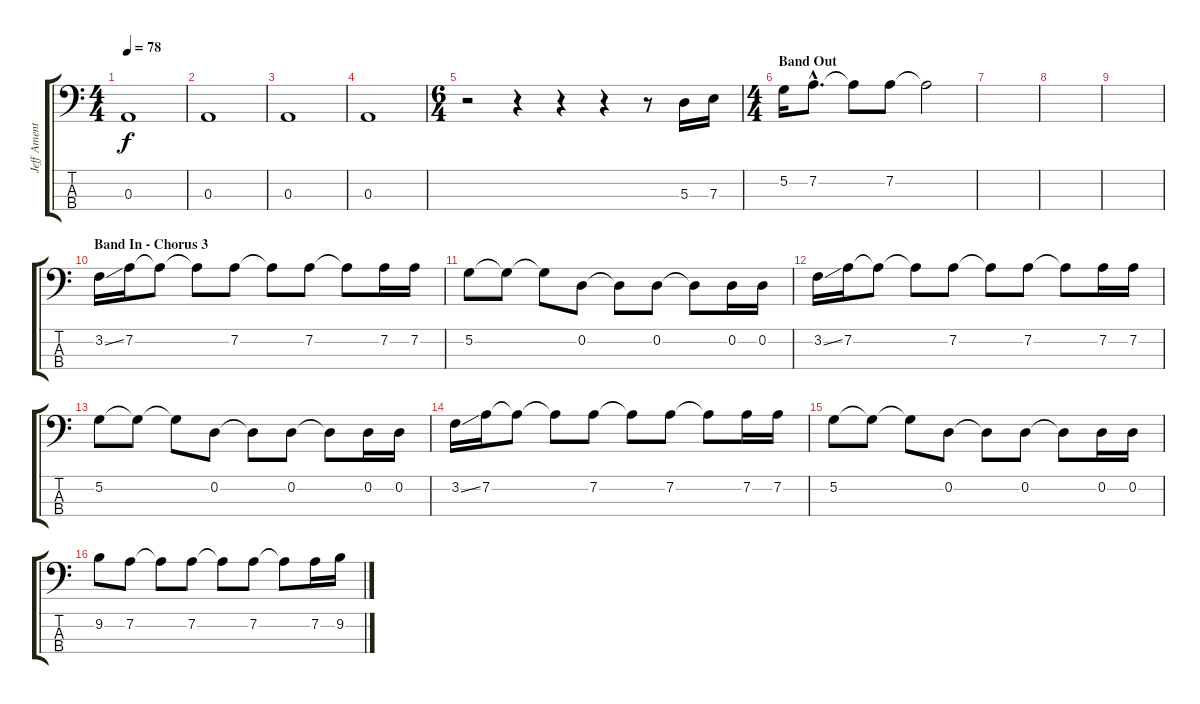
\track ("Jeff Ament" "Jeff Ament") {instrument electricbassfinger}
\staff {score tabs}
\tuning (G2 D2 A1 E1) {hide}
\ts (4 4)
\tempo 78
\clef f4
\ks c
0.3.1{dy f} |
0.3.1 |
0.3.1 |
0.3.1 |
\ts (6 4)
r.2 r.4 r.4 r.4 r.8 5.3.16 7.3.16 |
\ts (4 4)
\section ("" "Band Out")
5.2.16 7.2{hac}.8{d} 7.2{t}.8 7.2.8 7.2{t}.2 |
|
|
|
\section ("" "Band In - Chorus 3")
3.2{ss}.16 7.2.16 7.2{t}.8 7.2{t}.8 7.2.8 7.2{t}.8 7.2.8 7.2{t}.8 7.2.16 7.2.16 |
5.2.8 5.2{t}.8 5.2{t}.8 0.2.8 0.2{t}.8 0.2.8 0.2{t}.8 0.2.16 0.2.16 |
3.2{ss}.16 7.2.16 7.2{t}.8 7.2{t}.8 7.2.8 7.2{t}.8 7.2.8 7.2{t}.8 7.2.16 7.2.16 |
5.2.8 5.2{t}.8 5.2{t}.8 0.2.8 0.2{t}.8 0.2.8 0.2{t}.8 0.2.16 0.2.16 |
3.2{ss}.16 7.2.16 7.2{t}.8 7.2{t}.8 7.2.8 7.2{t}.8 7.2.8 7.2{t}.8 7.2.16 7.2.16 |
5.2.8 5.2{t}.8 5.2{t}.8 0.2.8 0.2{t}.8 0.2.8 0.2{t}.8 0.2.16 0.2.16 |
9.2.8 7.2.8 7.2{t}.8 7.2.8 7.2{t}.8 7.2.8 7.2{t}.8 7.2.16 9.2.16
